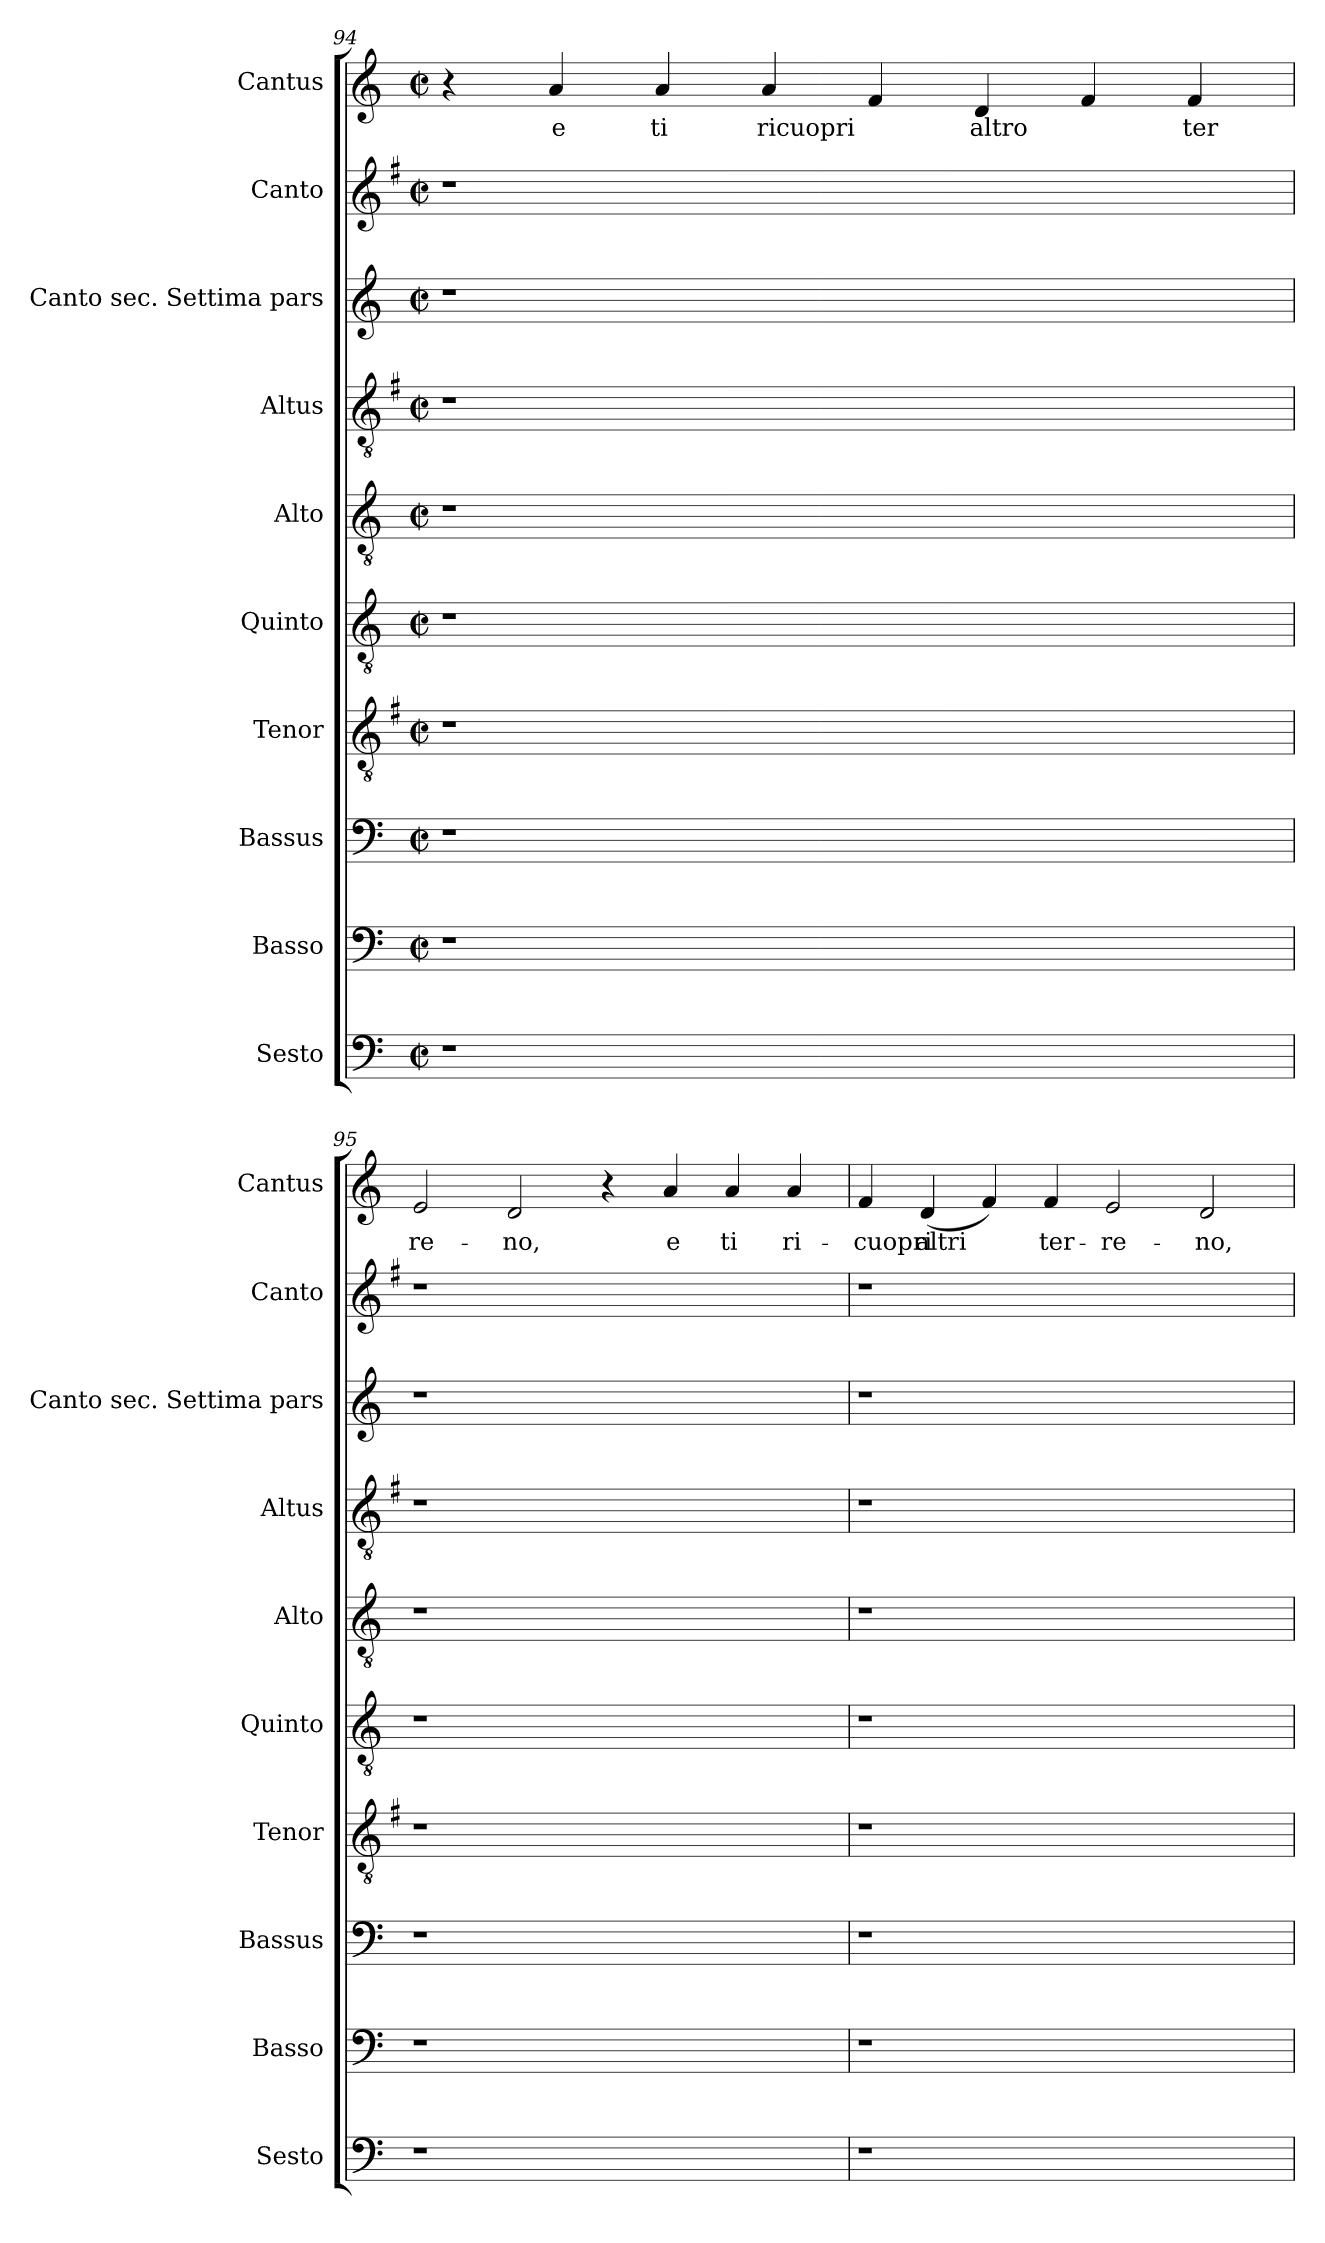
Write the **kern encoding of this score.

**kern	**kern	**kern	**kern	**kern	**kern	**kern	**kern	**kern	**kern	**text
*part10	*part9	*part8	*part7	*part6	*part5	*part4	*part3	*part2	*part1	*part1
*staff10	*staff9	*staff8	*staff7	*staff6	*staff5	*staff4	*staff3	*staff2	*staff1	*staff1
*I"Sesto	*I"Basso	*I"Bassus	*I"Tenor	*I"Quinto	*I"Alto	*I"Altus	*I"Canto sec. Settima pars	*I"Canto	*I"Cantus	*
*I'Sesto	*I'Basso	*I'Bassus	*I'Tenor	*I'Quinto	*I'Alto	*I'Altus	*I'Canto sec. Settima pars	*I'Canto	*I'Cantus	*
*clefF4	*clefF4	*clefF4	*clefGv2	*clefGv2	*clefGv2	*clefGv2	*clefG2	*clefG2	*clefG2	*
*k[]	*k[]	*k[]	*k[f#]	*k[]	*k[]	*k[f#]	*k[]	*k[f#]	*k[]	*
*C:	*C:	*C:	*G:	*C:	*C:	*G:	*C:	*G:	*C:	*
*M2/2	*M2/2	*M2/2	*M2/2	*M2/2	*M2/2	*M2/2	*M2/2	*M2/2	*M2/2	*
*met(c|)	*met(c|)	*met(c|)	*met(c|)	*met(c|)	*met(c|)	*met(c|)	*met(c|)	*met(c|)	*met(c|)	*
=94	=94	=94	=94	=94	=94	=94	=94	=94	=94	=94
1r	1r	1r	1r	1r	1r	1r	1r	1r	4r	.
!	!	!	!	!	!	!	!	!	!	!LO:LY:b
.	.	.	.	.	.	.	.	.	4a/	e
!	!	!	!	!	!	!	!	!	!	!LO:LY:b
.	.	.	.	.	.	.	.	.	4a/	ti
!	!	!	!	!	!	!	!	!	!	!LO:LY:b
.	.	.	.	.	.	.	.	.	4a/	ricuopri
1ryy	1ryy	1ryy	1ryy	1ryy	1ryy	1ryy	1ryy	1ryy	4f/	.
!	!	!	!	!	!	!	!	!	!	!LO:LY:b
.	.	.	.	.	.	.	.	.	4d/	altro
.	.	.	.	.	.	.	.	.	4f/	.
!	!	!	!	!	!	!	!	!	!	!LO:LY:b
.	.	.	.	.	.	.	.	.	4f/	ter
!!LO:LB:g=z
=95	=95	=95	=95	=95	=95	=95	=95	=95	=95	=95
!	!	!	!	!	!	!	!	!	!	!LO:LY:b
1r	1r	1r	1r	1r	1r	1r	1r	1r	2e/	re-
!	!	!	!	!	!	!	!	!	!	!LO:LY:b
.	.	.	.	.	.	.	.	.	2d/	-no,
1ryy	1ryy	1ryy	1ryy	1ryy	1ryy	1ryy	1ryy	1ryy	4r	.
!	!	!	!	!	!	!	!	!	!	!LO:LY:b
.	.	.	.	.	.	.	.	.	4a/	e
!	!	!	!	!	!	!	!	!	!	!LO:LY:b
.	.	.	.	.	.	.	.	.	4a/	ti
!	!	!	!	!	!	!	!	!	!	!LO:LY:b
.	.	.	.	.	.	.	.	.	4a/	ri-
=96	=96	=96	=96	=96	=96	=96	=96	=96	=96	=96
!	!	!	!	!	!	!	!	!	!	!LO:LY:b
1r	1r	1r	1r	1r	1r	1r	1r	1r	4f/	-cuopri
!	!	!	!	!	!	!	!	!	!	!LO:LY:b
.	.	.	.	.	.	.	.	.	(<4d/	altri
.	.	.	.	.	.	.	.	.	4f/)	.
!	!	!	!	!	!	!	!	!	!	!LO:LY:b
.	.	.	.	.	.	.	.	.	4f/	ter-
!	!	!	!	!	!	!	!	!	!	!LO:LY:b
1ryy	1ryy	1ryy	1ryy	1ryy	1ryy	1ryy	1ryy	1ryy	2e/	-re-
!	!	!	!	!	!	!	!	!	!	!LO:LY:b
.	.	.	.	.	.	.	.	.	2d/	-no,
=	=	=	=	=	=	=	=	=	=	=
*-	*-	*-	*-	*-	*-	*-	*-	*-	*-	*-
